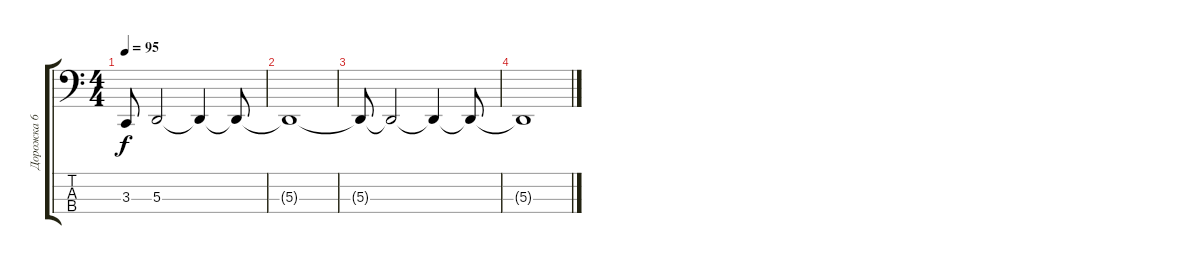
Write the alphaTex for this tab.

\track ("Дорожка 6" "Дорожка 6") {instrument lead8bassandlead}
\staff {score tabs}
\tuning (G2 D2 A1 E1) {hide}
\ts (4 4)
\tempo 95
\clef f4
\ks c
3.3{t}.8{dy f} 5.3.2 5.3{t}.4 5.3{t}.8 |
5.3{t}.1 |
5.3{t}.8 5.3{t}.2 5.3{t}.4 5.3{t}.8 |
5.3{t}.1
